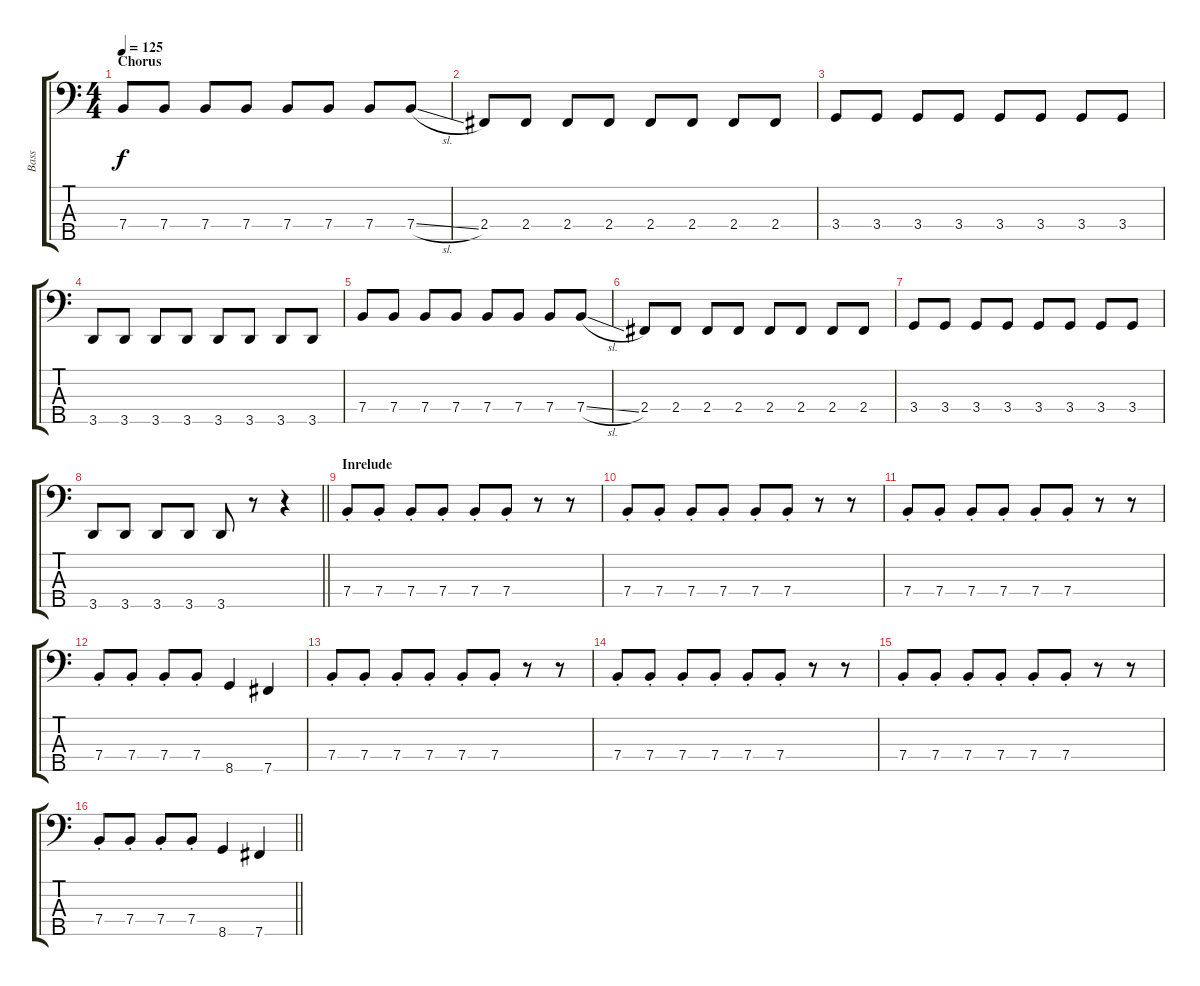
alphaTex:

\track ("Bass" "Bass") {instrument electricbassfinger}
\staff {score tabs}
\tuning (G2 D2 A1 E1 B0) {hide}
\ts (4 4)
\section ("" "Chorus")
\tempo 125
\clef f4
\ks c
7.4.8{dy f} 7.4.8 7.4.8 7.4.8 7.4.8 7.4.8 7.4.8 7.4{sl}.8 |
2.4.8 2.4.8 2.4.8 2.4.8 2.4.8 2.4.8 2.4.8 2.4.8 |
3.4.8 3.4.8 3.4.8 3.4.8 3.4.8 3.4.8 3.4.8 3.4.8 |
3.5.8 3.5.8 3.5.8 3.5.8 3.5.8 3.5.8 3.5.8 3.5.8 |
7.4.8 7.4.8 7.4.8 7.4.8 7.4.8 7.4.8 7.4.8 7.4{sl}.8 |
2.4.8 2.4.8 2.4.8 2.4.8 2.4.8 2.4.8 2.4.8 2.4.8 |
3.4.8 3.4.8 3.4.8 3.4.8 3.4.8 3.4.8 3.4.8 3.4.8 |
\barLineRight lightlight
3.5.8 3.5.8 3.5.8 3.5.8 3.5.8 r.8 r.4 |
\section ("" "Inrelude ")
7.4{st}.8 7.4{st}.8 7.4{st}.8 7.4{st}.8 7.4{st}.8 7.4{st}.8 r.8 r.8 |
7.4{st}.8 7.4{st}.8 7.4{st}.8 7.4{st}.8 7.4{st}.8 7.4{st}.8 r.8 r.8 |
7.4{st}.8 7.4{st}.8 7.4{st}.8 7.4{st}.8 7.4{st}.8 7.4{st}.8 r.8 r.8 |
7.4{st}.8 7.4{st}.8 7.4{st}.8 7.4{st}.8 8.5.4 7.5.4 |
7.4{st}.8 7.4{st}.8 7.4{st}.8 7.4{st}.8 7.4{st}.8 7.4{st}.8 r.8 r.8 |
7.4{st}.8 7.4{st}.8 7.4{st}.8 7.4{st}.8 7.4{st}.8 7.4{st}.8 r.8 r.8 |
7.4{st}.8 7.4{st}.8 7.4{st}.8 7.4{st}.8 7.4{st}.8 7.4{st}.8 r.8 r.8 |
\barLineRight lightlight
7.4{st}.8 7.4{st}.8 7.4{st}.8 7.4{st}.8 8.5.4 7.5.4
